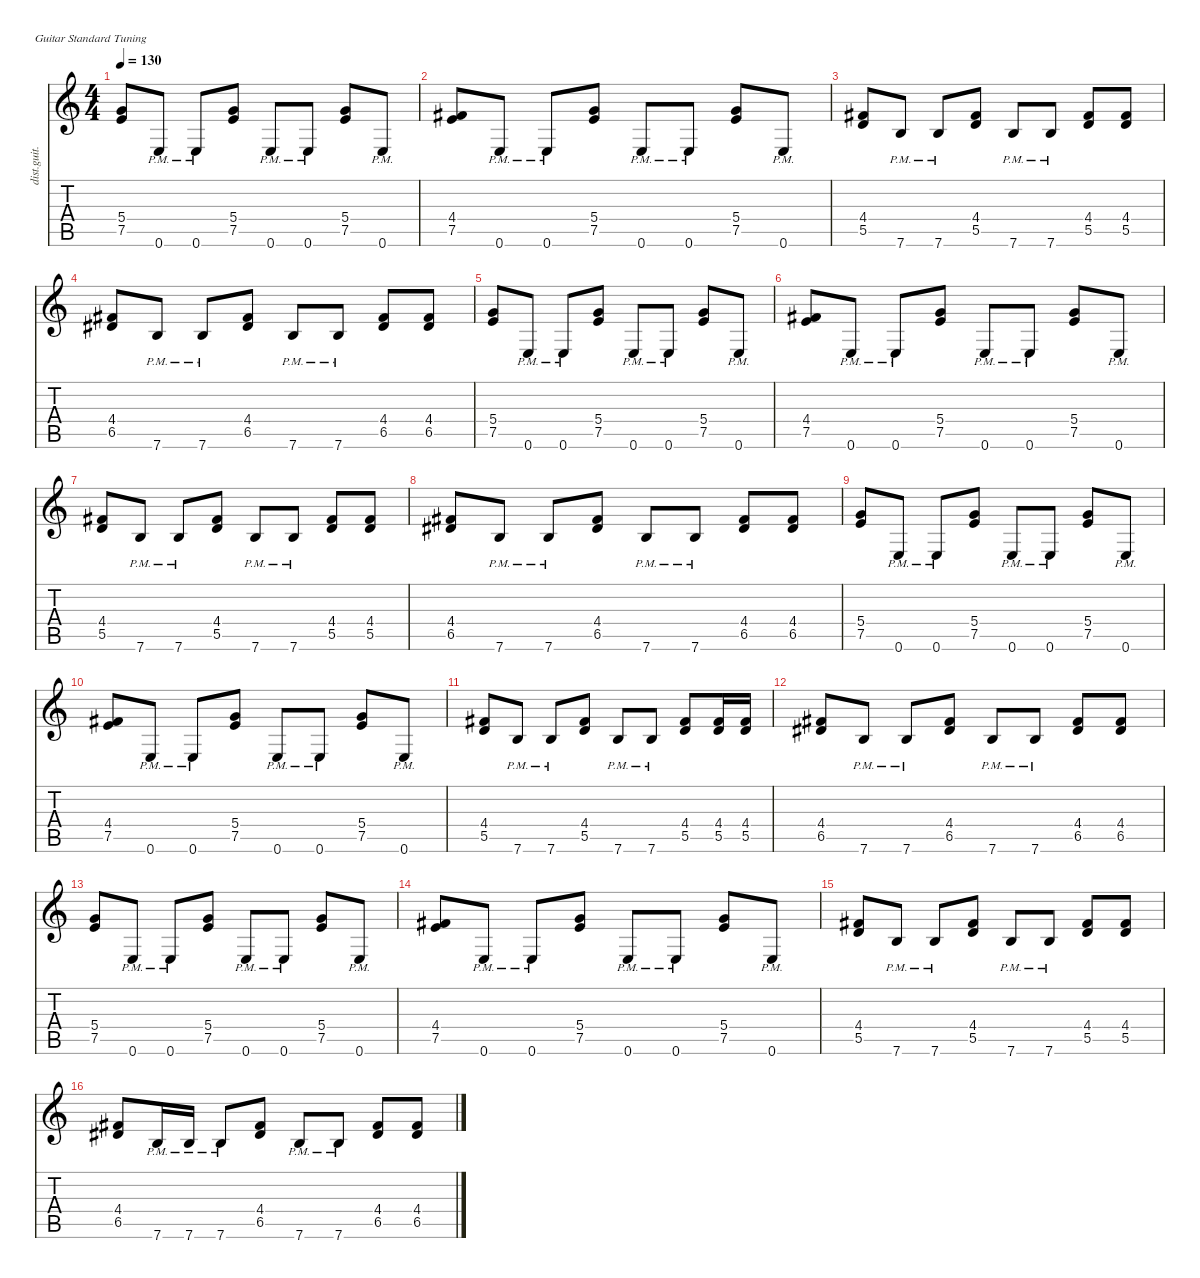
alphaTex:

\defaultSystemsLayout 4
\hideDynamics
\bracketExtendMode nobrackets
\otherSystemsTrackNameOrientation horizontal
\track ("James (Rhythm Guitar)" "dist.guit.") {instrument distortionguitar}
\staff {score tabs}
\tuning (E4 B3 G3 D3 A2 E2)
\ts (4 4)
\tempo 130
\clef g2
\ks c
(5.4 7.5).8{dy f beam Up} 0.6{pm}.8{beam Up} 0.6{pm}.8{beam Up} (5.4 7.5).8{beam Up} 0.6{pm}.8{beam Up} 0.6{pm}.8{beam Up} (5.4 7.5).8{beam Up} 0.6{pm}.8{beam Up} |
(4.4{acc #} 7.5).8{beam Up} 0.6{pm}.8{beam Up} 0.6{pm}.8{beam Up} (5.4 7.5).8{beam Up} 0.6{pm}.8{beam Up} 0.6{pm}.8{beam Up} (5.4 7.5).8{beam Up} 0.6{pm}.8{beam Up} |
(4.4{acc #} 5.5).8{beam Up} 7.6{pm}.8{beam Up} 7.6{pm}.8{beam Up} (4.4{acc #} 5.5).8{beam Up} 7.6{pm}.8{beam Up} 7.6{pm}.8{beam Up} (4.4{acc #} 5.5).8{beam Up} (4.4{acc #} 5.5).8{beam Up} |
(4.4{acc #} 6.5{acc #}).8{beam Up} 7.6{pm}.8{beam Up} 7.6{pm}.8{beam Up} (4.4{acc #} 6.5{acc #}).8{beam Up} 7.6{pm}.8{beam Up} 7.6{pm}.8{beam Up} (4.4{acc #} 6.5{acc #}).8{beam Up} (4.4{acc #} 6.5{acc #}).8{beam Up} |
(5.4 7.5).8{beam Up} 0.6{pm}.8{beam Up} 0.6{pm}.8{beam Up} (5.4 7.5).8{beam Up} 0.6{pm}.8{beam Up} 0.6{pm}.8{beam Up} (5.4 7.5).8{beam Up} 0.6{pm}.8{beam Up} |
(4.4{acc #} 7.5).8{beam Up} 0.6{pm}.8{beam Up} 0.6{pm}.8{beam Up} (5.4 7.5).8{beam Up} 0.6{pm}.8{beam Up} 0.6{pm}.8{beam Up} (5.4 7.5).8{beam Up} 0.6{pm}.8{beam Up} |
(4.4{acc #} 5.5).8{beam Up} 7.6{pm}.8{beam Up} 7.6{pm}.8{beam Up} (4.4{acc #} 5.5).8{beam Up} 7.6{pm}.8{beam Up} 7.6{pm}.8{beam Up} (4.4{acc #} 5.5).8{beam Up} (4.4{acc #} 5.5).8{beam Up} |
(4.4{acc #} 6.5{acc #}).8{beam Up} 7.6{pm}.8{beam Up} 7.6{pm}.8{beam Up} (4.4{acc #} 6.5{acc #}).8{beam Up} 7.6{pm}.8{beam Up} 7.6{pm}.8{beam Up} (4.4{acc #} 6.5{acc #}).8{beam Up} (4.4{acc #} 6.5{acc #}).8{beam Up} |
(5.4 7.5).8{beam Up} 0.6{pm}.8{beam Up} 0.6{pm}.8{beam Up} (5.4 7.5).8{beam Up} 0.6{pm}.8{beam Up} 0.6{pm}.8{beam Up} (5.4 7.5).8{beam Up} 0.6{pm}.8{beam Up} |
(4.4{acc #} 7.5).8{beam Up} 0.6{pm}.8{beam Up} 0.6{pm}.8{beam Up} (5.4 7.5).8{beam Up} 0.6{pm}.8{beam Up} 0.6{pm}.8{beam Up} (5.4 7.5).8{beam Up} 0.6{pm}.8{beam Up} |
(4.4{acc #} 5.5).8{beam Up} 7.6{pm}.8{beam Up} 7.6{pm}.8{beam Up} (4.4{acc #} 5.5).8{beam Up} 7.6{pm}.8{beam Up} 7.6{pm}.8{beam Up} (4.4{acc #} 5.5).8{beam Up} (4.4{acc #} 5.5).16{beam Up} (4.4{acc #} 5.5).16{beam Up} |
(4.4{acc #} 6.5{acc #}).8{beam Up} 7.6{pm}.8{beam Up} 7.6{pm}.8{beam Up} (4.4{acc #} 6.5{acc #}).8{beam Up} 7.6{pm}.8{beam Up} 7.6{pm}.8{beam Up} (4.4{acc #} 6.5{acc #}).8{beam Up} (4.4{acc #} 6.5{acc #}).8{beam Up} |
(5.4 7.5).8{beam Up} 0.6{pm}.8{beam Up} 0.6{pm}.8{beam Up} (5.4 7.5).8{beam Up} 0.6{pm}.8{beam Up} 0.6{pm}.8{beam Up} (5.4 7.5).8{beam Up} 0.6{pm}.8{beam Up} |
(4.4{acc #} 7.5).8{beam Up} 0.6{pm}.8{beam Up} 0.6{pm}.8{beam Up} (5.4 7.5).8{beam Up} 0.6{pm}.8{beam Up} 0.6{pm}.8{beam Up} (5.4 7.5).8{beam Up} 0.6{pm}.8{beam Up} |
(4.4{acc #} 5.5).8{beam Up} 7.6{pm}.8{beam Up} 7.6{pm}.8{beam Up} (4.4{acc #} 5.5).8{beam Up} 7.6{pm}.8{beam Up} 7.6{pm}.8{beam Up} (4.4{acc #} 5.5).8{beam Up} (4.4{acc #} 5.5).8{beam Up} |
(4.4{acc #} 6.5{acc #}).8{beam Up} 7.6{pm}.16{beam Up} 7.6{pm}.16{beam Up} 7.6{pm}.8{beam Up} (4.4{acc #} 6.5{acc #}).8{beam Up} 7.6{pm}.8{beam Up} 7.6{pm}.8{beam Up} (4.4{acc #} 6.5{acc #}).8{beam Up} (4.4{acc #} 6.5{acc #}).8{beam Up}
